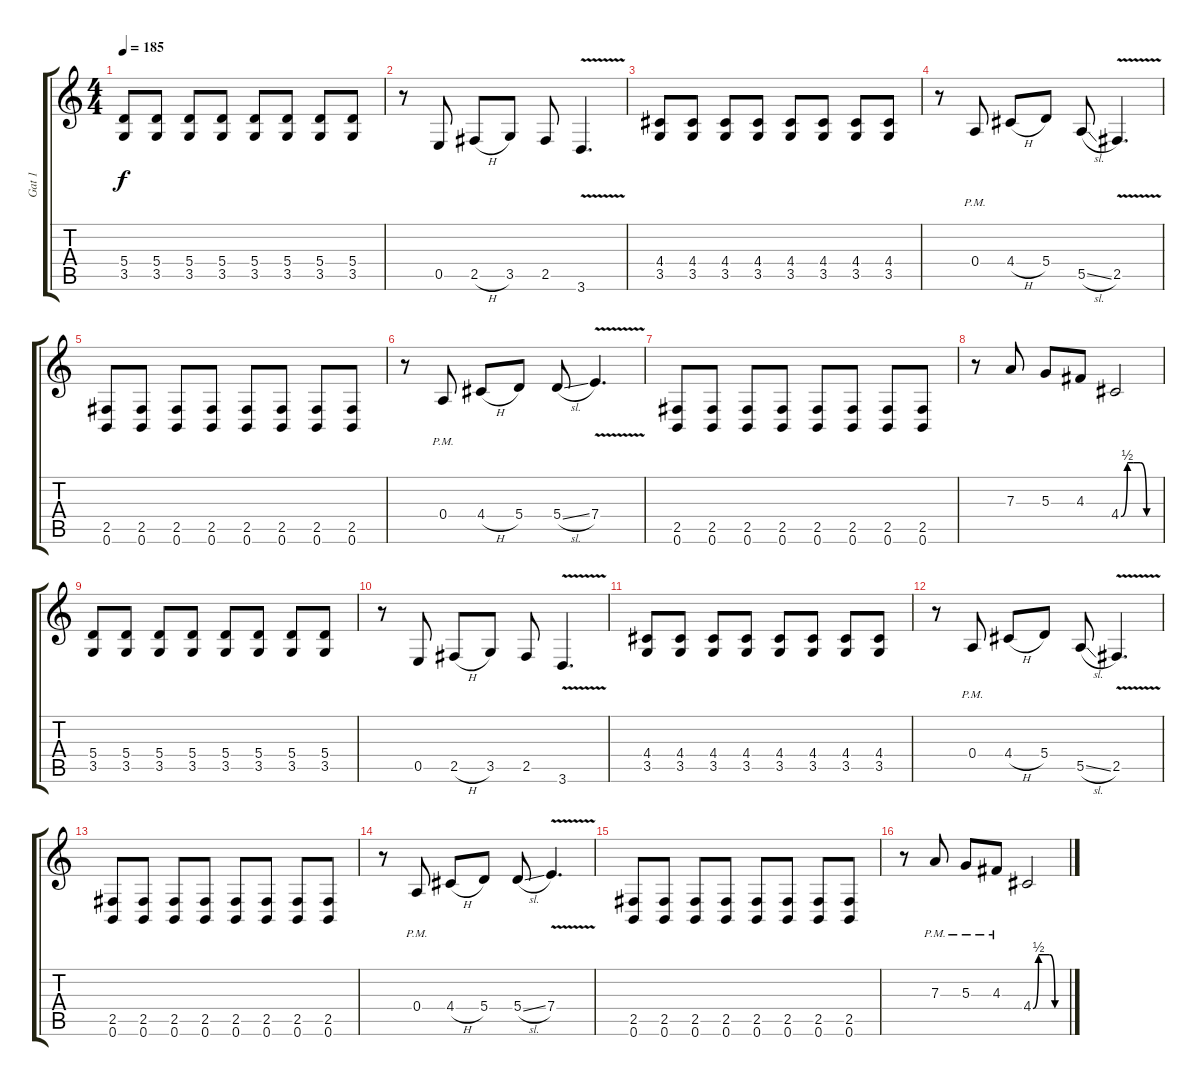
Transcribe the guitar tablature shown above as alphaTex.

\track ("Gat 1" "Gat 1") {instrument distortionguitar}
\staff {score tabs}
\tuning (B3 Gb3 D3 A2 E2 B1) {hide}
\ts (4 4)
\tempo 185
\clef g2
\ks c
(5.4 3.5).8{dy f} (5.4 3.5).8 (5.4 3.5).8 (5.4 3.5).8 (5.4 3.5).8 (5.4 3.5).8 (5.4 3.5).8 (5.4 3.5).8 |
r.8 0.5.8 2.5{h}.8 3.5.8 2.5.8 3.6{v}.4{d} |
(4.4 3.5).8 (4.4 3.5).8 (4.4 3.5).8 (4.4 3.5).8 (4.4 3.5).8 (4.4 3.5).8 (4.4 3.5).8 (4.4 3.5).8 |
r.8 0.4{pm}.8 4.4{h}.8 5.4.8 5.5{sl}.8 2.5{v}.4{d} |
(2.5 0.6).8 (2.5 0.6).8 (2.5 0.6).8 (2.5 0.6).8 (2.5 0.6).8 (2.5 0.6).8 (2.5 0.6).8 (2.5 0.6).8 |
r.8 0.4{pm}.8 4.4{h}.8 5.4.8 5.4{sl}.8 7.4{v}.4{d} |
(2.5 0.6).8 (2.5 0.6).8 (2.5 0.6).8 (2.5 0.6).8 (2.5 0.6).8 (2.5 0.6).8 (2.5 0.6).8 (2.5 0.6).8 |
r.8 7.3.8 5.3.8 4.3.8 4.4{be (custom 0 0 10 2 20 2 30 2 40 0 60 0)}.2 |
(5.4 3.5).8 (5.4 3.5).8 (5.4 3.5).8 (5.4 3.5).8 (5.4 3.5).8 (5.4 3.5).8 (5.4 3.5).8 (5.4 3.5).8 |
r.8 0.5.8 2.5{h}.8 3.5.8 2.5.8 3.6{v}.4{d} |
(4.4 3.5).8 (4.4 3.5).8 (4.4 3.5).8 (4.4 3.5).8 (4.4 3.5).8 (4.4 3.5).8 (4.4 3.5).8 (4.4 3.5).8 |
r.8 0.4{pm}.8 4.4{h}.8 5.4.8 5.5{sl}.8 2.5{v}.4{d} |
(2.5 0.6).8 (2.5 0.6).8 (2.5 0.6).8 (2.5 0.6).8 (2.5 0.6).8 (2.5 0.6).8 (2.5 0.6).8 (2.5 0.6).8 |
r.8 0.4{pm}.8 4.4{h}.8 5.4.8 5.4{sl}.8 7.4{v}.4{d} |
(2.5 0.6).8 (2.5 0.6).8 (2.5 0.6).8 (2.5 0.6).8 (2.5 0.6).8 (2.5 0.6).8 (2.5 0.6).8 (2.5 0.6).8 |
r.8 7.3{pm}.8 5.3{pm}.8 4.3{pm}.8 4.4{be (custom 0 0 10 2 20 2 30 2 40 0 60 0)}.2
